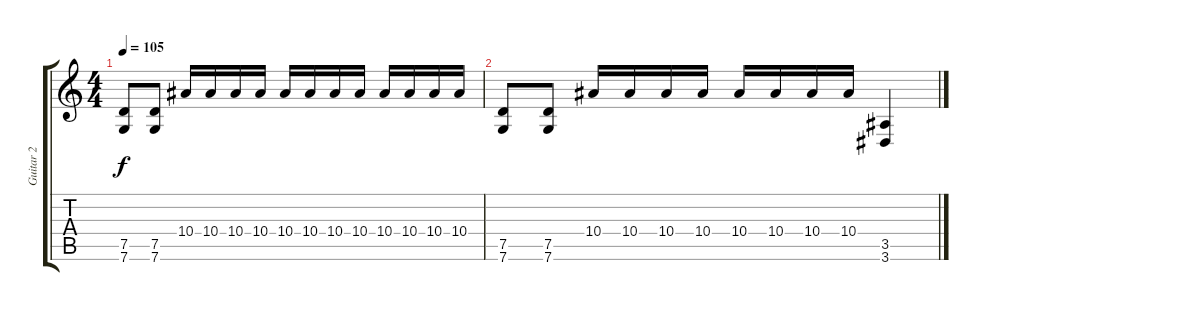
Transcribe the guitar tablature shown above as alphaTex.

\track ("Guitar 2" "Guitar 2") {instrument distortionguitar}
\staff {score tabs}
\tuning (D4 A3 F3 C3 G2 C2) {hide}
\ts (4 4)
\tempo 105
\clef g2
\ks c
(7.5 7.6).8{dy f} (7.5 7.6).8 10.4.16 10.4.16 10.4.16 10.4.16 10.4.16 10.4.16 10.4.16 10.4.16 10.4.16 10.4.16 10.4.16 10.4.16 |
(7.5 7.6).8 (7.5 7.6).8 10.4.16 10.4.16 10.4.16 10.4.16 10.4.16 10.4.16 10.4.16 10.4.16 (3.5 3.6).4
